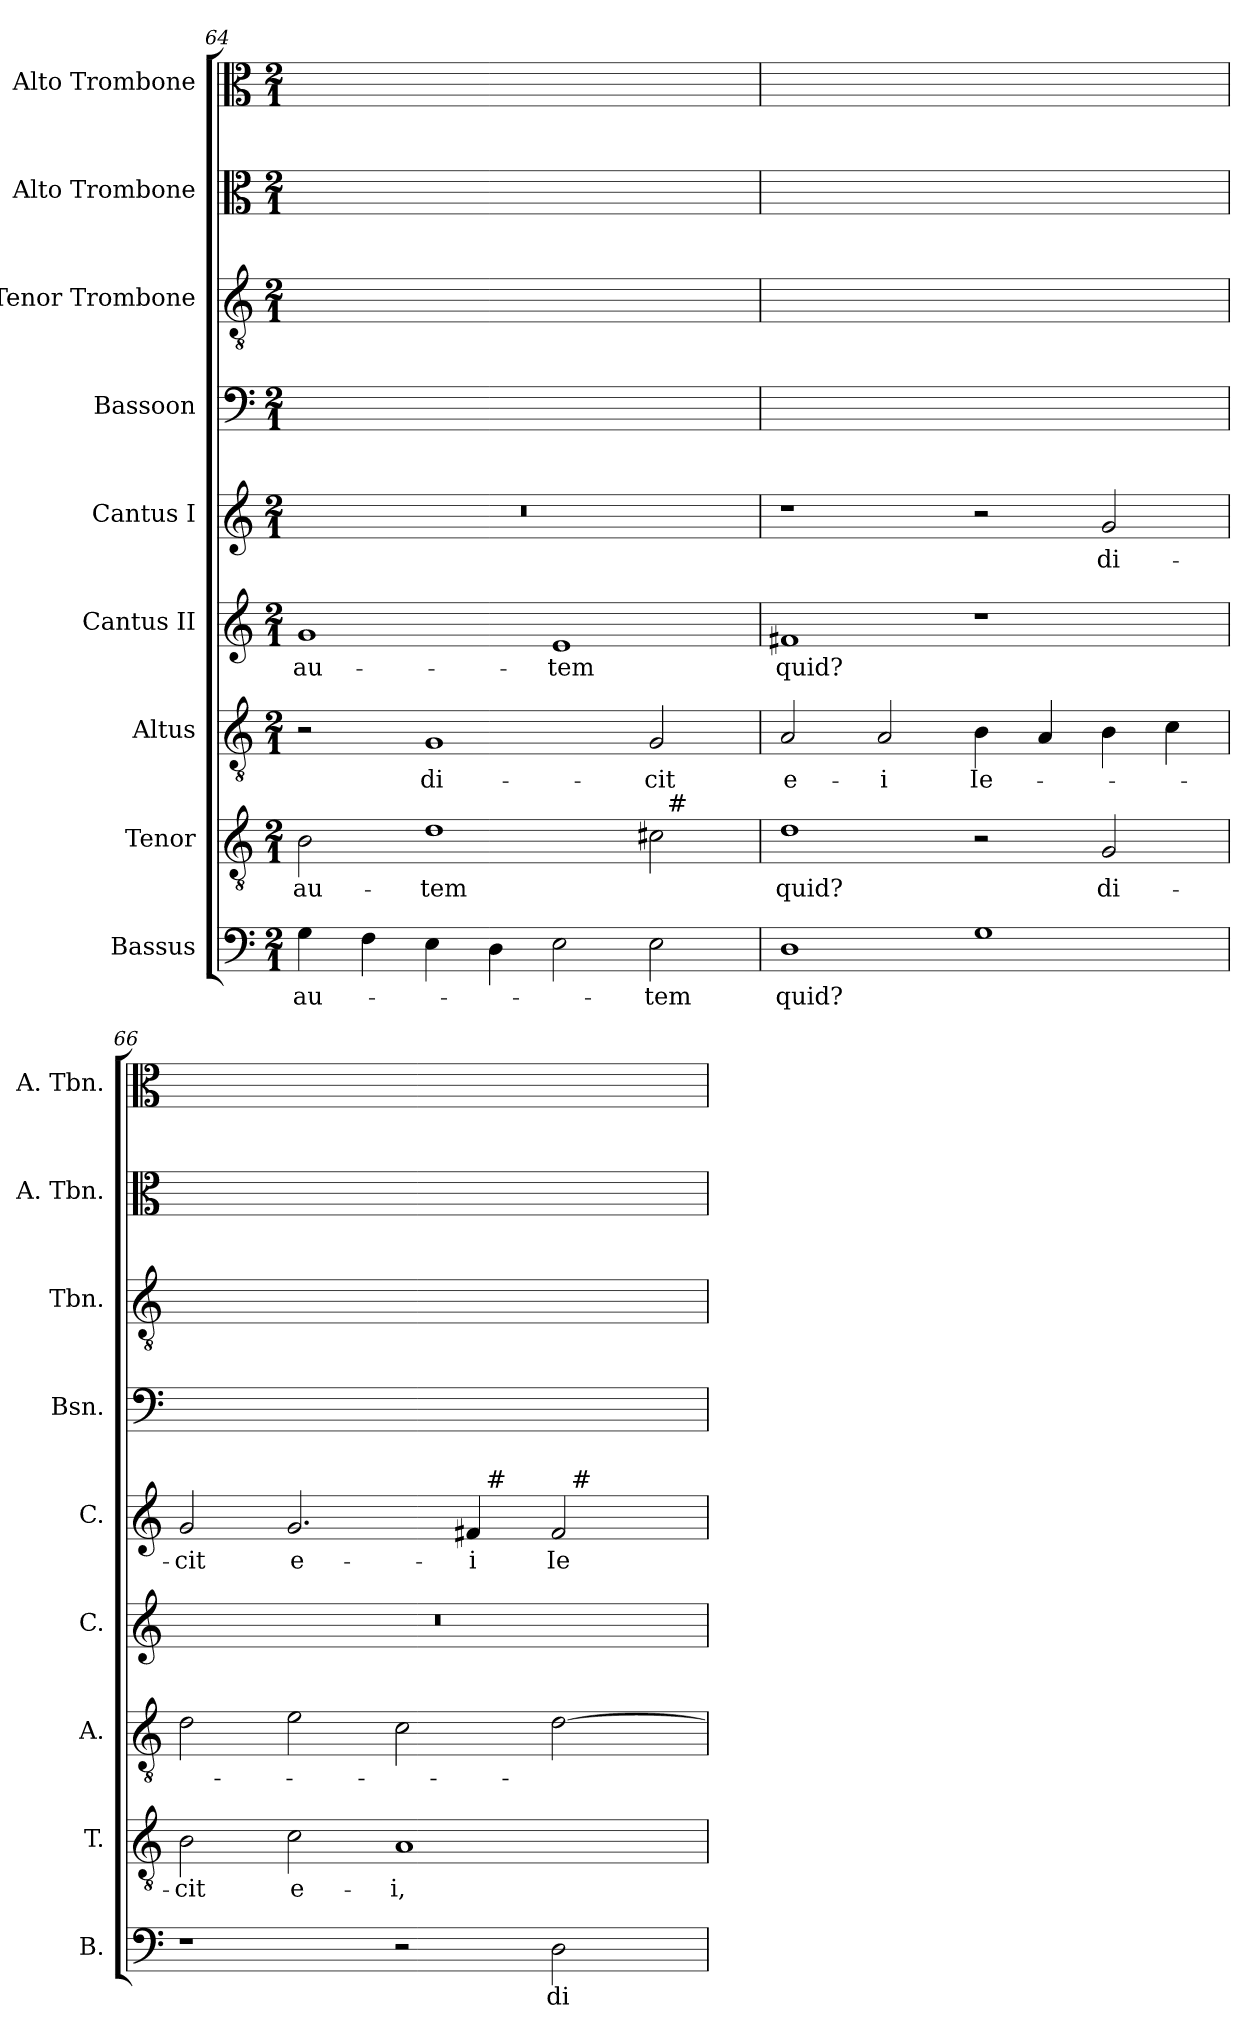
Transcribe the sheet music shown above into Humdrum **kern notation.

**kern	**text	**kern	**text	**kern	**text	**kern	**text	**kern	**text	**kern	**text	**kern	**text	**kern	**text	**kern	**text
*part9	*part9	*part8	*part8	*part7	*part7	*part6	*part6	*part5	*part5	*part4	*part4	*part3	*part3	*part2	*part2	*part1	*part1
*staff9	*staff9	*staff8	*staff8	*staff7	*staff7	*staff6	*staff6	*staff5	*staff5	*staff4	*staff4	*staff3	*staff3	*staff2	*staff2	*staff1	*staff1
*I"Bassus	*	*I"Tenor	*	*I"Altus	*	*I"Cantus II	*	*I"Cantus I	*	*I"Bassoon	*	*I"Tenor Trombone	*	*I"Alto Trombone	*	*I"Alto Trombone	*
*I'B.	*	*I'T.	*	*I'A.	*	*I'C.	*	*I'C.	*	*I'Bsn.	*	*I'Tbn.	*	*I'A. Tbn.	*	*I'A. Tbn.	*
*clefF4	*	*clefGv2	*	*clefGv2	*	*clefG2	*	*clefG2	*	*clefF4	*	*clefGv2	*	*clefC3	*	*clefC3	*
*	*	*ITrd7c12	*	*ITrd7c12	*	*	*	*	*	*	*	*	*	*	*	*	*
*k[]	*	*k[]	*	*k[]	*	*k[]	*	*k[]	*	*k[]	*	*k[]	*	*k[]	*	*k[]	*
*C:	*	*C:	*	*C:	*	*C:	*	*C:	*	*C:	*	*C:	*	*C:	*	*C:	*
*M2/1	*	*M2/1	*	*M2/1	*	*M2/1	*	*M2/1	*	*M2/1	*	*M2/1	*	*M2/1	*	*M2/1	*
=64	=64	=64	=64	=64	=64	=64	=64	=64	=64	=64	=64	=64	=64	=64	=64	=64	=64
!	!LO:LY:b	!	!LO:LY:b	!	!	!	!LO:LY:b	!LO:N:vis=1	!	!	!	!	!	!	!	!	!
*	*	*^	*	*	*	*	*	*	*	*	*	*	*	*	*	*	*
4G\	au-	2BB\	1ryy	au-	2r	.	1g	au-	0r	.	4G\yy	au-	2BB/yy	au-	1gyy	au-	0ryy	.
4F\	.	.	.	.	.	.	.	.	.	.	4F\yy	.	.	.	.	.	.	.
!	!	!	!	!LO:LY:b	!	!LO:LY:b	!	!	!	!	!	!	!	!	!	!	!	!
4E\	.	1D	.	-tem	1GG	di-	.	.	.	.	4E\yy	.	1Dyy	-tem	.	.	.	.
4D\	.	.	.	.	.	.	.	.	.	.	4D\yy	.	.	.	.	.	.	.
!	!	!	!	!	!	!	!	!LO:LY:b	!	!	!	!	!	!	!	!	!	!
2E\	.	.	2ryy	.	.	.	1e	-tem	.	.	2E\yy	.	.	.	1eyy	-tem	.	.
!	!LO:LY:b	!	!	!	!	!LO:LY:b	!	!	!	!	!	!	!	!	!	!	!	!
2E\	-tem	2C#\	32ryy	.	2GG/	-cit	.	.	.	.	2E\yy	-tem	2C#/yy	.	.	.	.	.
!	!	!	!LO:TX:a:t=#	!	!	!	!	!	!	!	!	!	!	!	!	!	!	!
.	.	.	4...ryy	.	.	.	.	.	.	.	.	.	.	.	.	.	.	.
=65	=65	=65	=65	=65	=65	=65	=65	=65	=65	=65	=65	=65	=65	=65	=65	=65	=65	=65
!	!LO:LY:b	!	!	!LO:LY:b	!	!LO:LY:b	!	!LO:LY:b	!	!	!	!	!	!	!	!	!	!
*	*	*v	*v	*	*	*	*	*	*	*	*	*	*	*	*	*	*	*
1D	quid?	1D	quid?	2AA/	e-	1f#X	quid?	1r	.	1Dyy	quid?	1Dyy	quid?	1f#yy	quid?	1ryy	.
!	!	!	!	!	!LO:LY:b	!	!	!	!	!	!	!	!	!	!	!	!
.	.	.	.	2AA/	-i	.	.	.	.	.	.	.	.	.	.	.	.
!	!	!	!	!	!LO:LY:b	!	!	!	!	!	!	!	!	!	!	!	!
1G	.	2r	.	4BB\	Ie-	1r	.	2r	.	1Gyy	.	2ryy	.	1ryy	.	2ryy	.
.	.	.	.	4AA/	.	.	.	.	.	.	.	.	.	.	.	.	.
!	!	!	!LO:LY:b	!	!	!	!	!	!LO:LY:b	!	!	!	!	!	!	!	!
.	.	2GG/	di-	4BB\	.	.	.	2g/	di-	.	.	2GG/yy	di-	.	.	2g\yy	di-
.	.	.	.	4C\	.	.	.	.	.	.	.	.	.	.	.	.	.
=66	=66	=66	=66	=66	=66	=66	=66	=66	=66	=66	=66	=66	=66	=66	=66	=66	=66
!	!	!	!LO:LY:b	!	!	!LO:N:vis=1	!	!	!LO:LY:b	!	!	!	!	!	!	!	!
*	*	*	*	*	*	*	*	*^	*	*	*	*	*	*	*	*	*
*	*	*	*	*	*	*	*	*	*^	*	*	*	*	*	*	*	*	*
1r	.	2BB\	-cit	2D\	.	0r	.	2g/	1ryy	1ryy	-cit	1ryy	.	2BB/yy	-cit	0ryy	.	2g\yy	-cit
!	!	!	!LO:LY:b	!	!	!	!	!	!	!	!LO:LY:b	!	!	!	!	!	!	!	!
.	.	2C\	e-	2E\	.	.	.	2.g/	.	.	e-	.	.	2C/yy	e-	.	.	2.g\yy	e-
!	!	!	!LO:LY:b	!	!	!	!	!	!	!	!	!	!	!	!	!	!	!	!
2r	.	1AA	-i,	2C\	.	.	.	.	4ryy	2ryy	.	2ryy	.	1AAyy	-i,	.	.	.	.
!	!	!	!	!	!	!	!	!	!	!	!LO:LY:b	!	!	!	!	!	!	!	!
.	.	.	.	.	.	.	.	4f#/	32ryy	.	-i	.	.	.	.	.	.	4f#\yy	-i
!	!	!	!	!	!	!	!	!	!LO:TX:a:t=#	!	!	!	!	!	!	!	!	!	!
.	.	.	.	.	.	.	.	.	2ryy	.	.	.	.	.	.	.	.	.	.
!	!LO:LY:b	!	!	!	!	!	!	!	!	!	!LO:LY:b	!	!	!	!	!	!	!	!
2D\	di-	.	.	[>2D\	.	.	.	2f#/	.	32ryy	Ie-	2D\yy	di-	.	.	.	.	2f#\yy	Ie-
!	!	!	!	!	!	!	!	!	!	!LO:TX:a:t=#	!	!	!	!	!	!	!	!	!
.	.	.	.	.	.	.	.	.	.	4...ryy	.	.	.	.	.	.	.	.	.
.	.	.	.	.	.	.	.	.	8..ryy	.	.	.	.	.	.	.	.	.	.
*	*	*	*	*	*	*	*	*v	*v	*v	*	*	*	*	*	*	*	*	*
=	=	=	=	=	=	=	=	=	=	=	=	=	=	=	=	=	=
*-	*-	*-	*-	*-	*-	*-	*-	*-	*-	*-	*-	*-	*-	*-	*-	*-	*-
